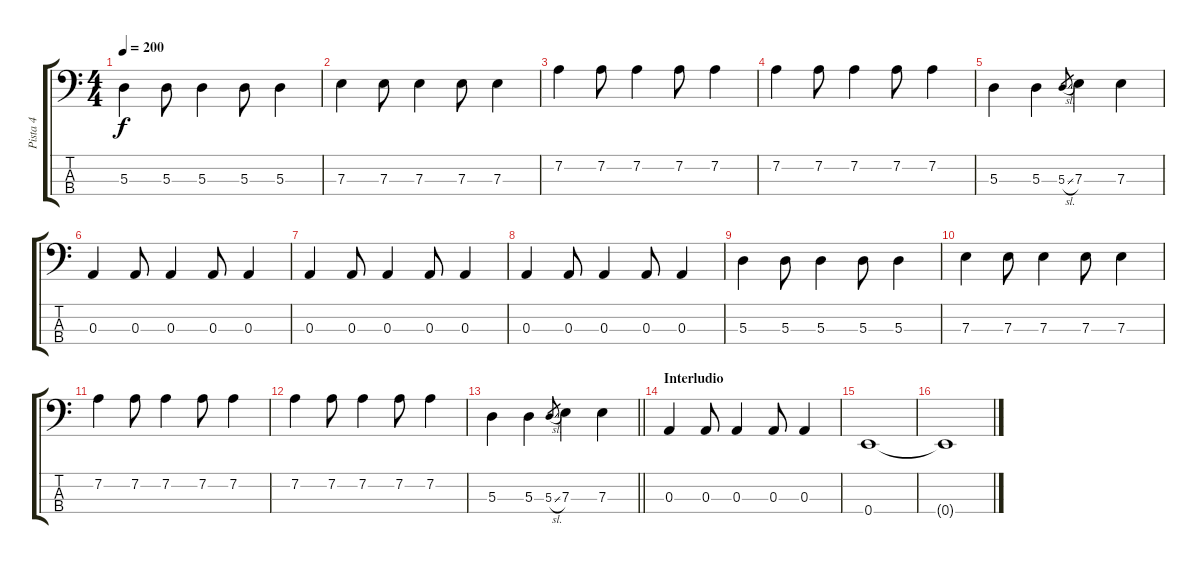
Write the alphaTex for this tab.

\track ("Pista 4" "Pista 4") {instrument electricbassfinger}
\staff {score tabs}
\tuning (G2 D2 A1 E1) {hide}
\ts (4 4)
\tempo 200
\clef f4
\ks c
5.3.4{dy f} 5.3.8 5.3.4 5.3.8 5.3.4 |
7.3.4 7.3.8 7.3.4 7.3.8 7.3.4 |
7.2.4 7.2.8 7.2.4 7.2.8 7.2.4 |
7.2.4 7.2.8 7.2.4 7.2.8 7.2.4 |
5.3.4 5.3.4 5.3{sl}.8{gr} 7.3.4 7.3.4 |
0.3.4 0.3.8 0.3.4 0.3.8 0.3.4 |
0.3.4 0.3.8 0.3.4 0.3.8 0.3.4 |
0.3.4 0.3.8 0.3.4 0.3.8 0.3.4 |
5.3.4 5.3.8 5.3.4 5.3.8 5.3.4 |
7.3.4 7.3.8 7.3.4 7.3.8 7.3.4 |
7.2.4 7.2.8 7.2.4 7.2.8 7.2.4 |
7.2.4 7.2.8 7.2.4 7.2.8 7.2.4 |
\barLineRight lightlight
5.3.4 5.3.4 5.3{sl}.8{gr} 7.3.4 7.3.4 |
\section ("" "Interludio")
0.3.4 0.3.8 0.3.4 0.3.8 0.3.4 |
0.4.1 |
0.4{t}.1
